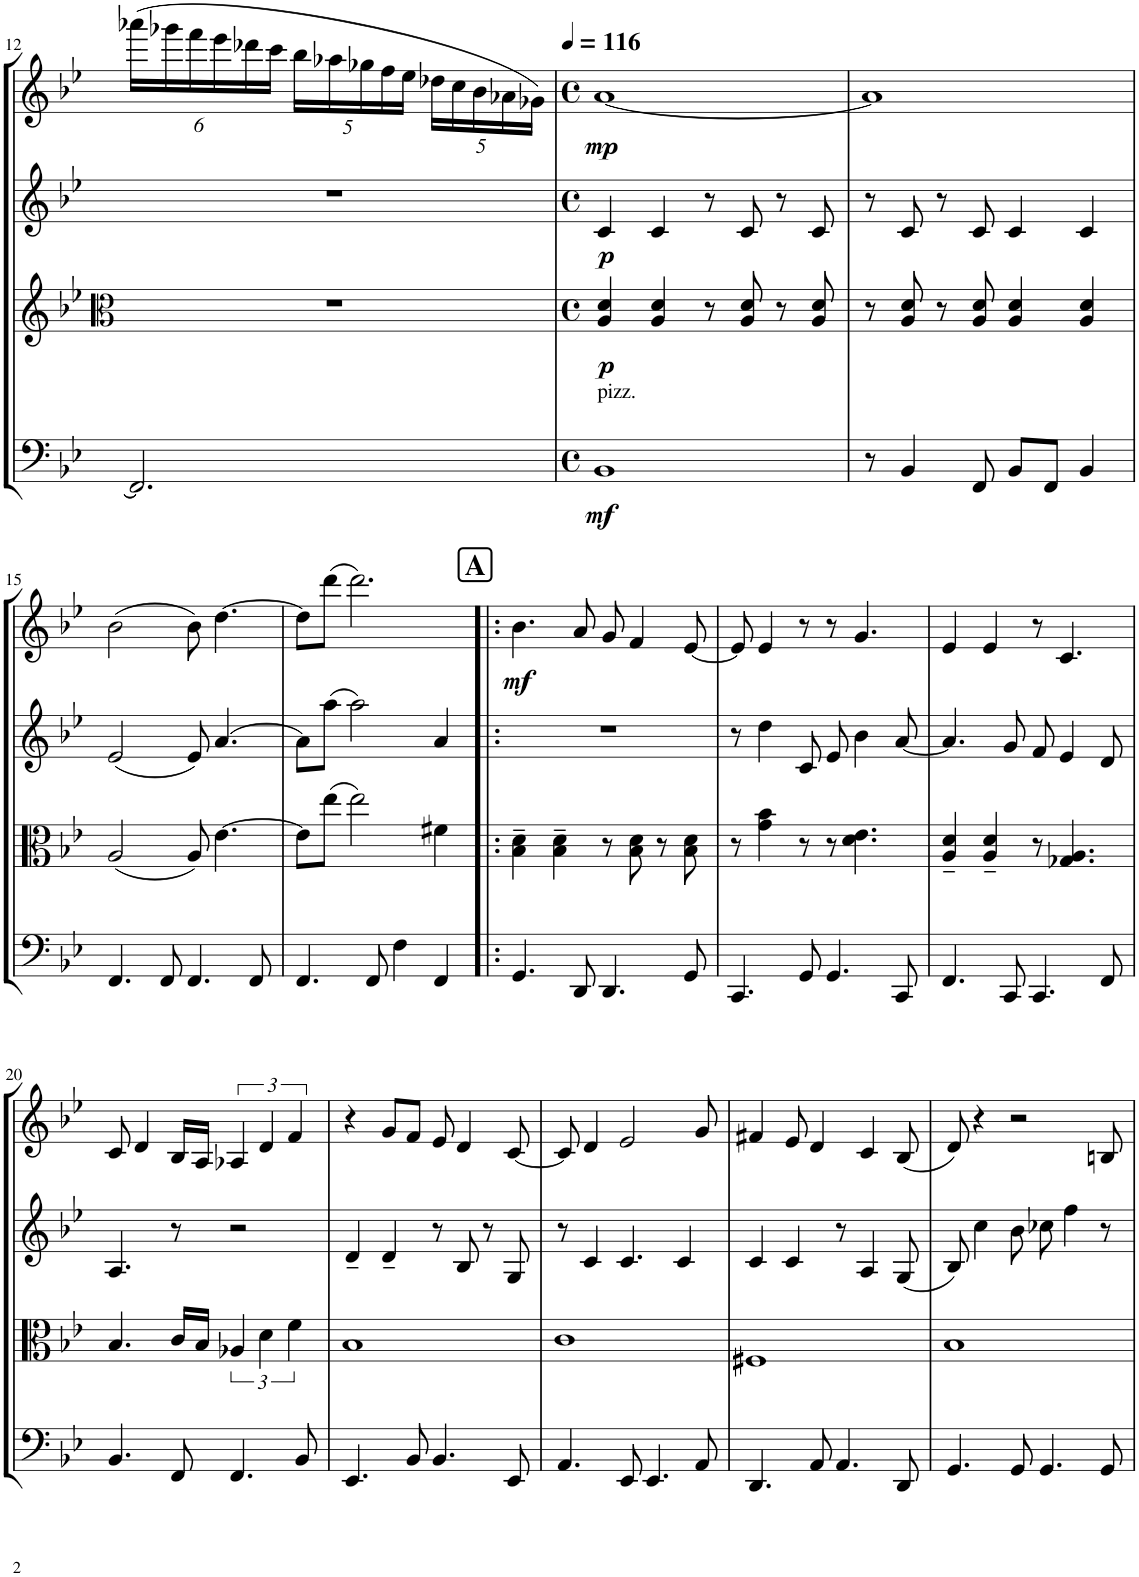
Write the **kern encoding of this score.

**kern	**dynam	**kern	**dynam	**kern	**dynam	**kern	**dynam
*part4	*part4	*part3	*part3	*part2	*part2	*part1	*part1
*staff4	*staff4	*staff3	*staff3	*staff2	*staff2	*staff1	*staff1
*I"Violoncello	*	*I"Viola	*	*I"Violin II	*	*I"Violin I	*
*I'Vc	*	*I'Vla	*	*I'Vln	*	*I'Vln	*
!!LO:PB:g=z
*clefF4	*	*clefC3	*	*clefG2	*	*clefG2	*
*k[b-e-]	*	*k[b-e-]	*	*k[b-e-]	*	*k[b-e-]	*
*M3/4	*	*M3/4	*	*M3/4	*	*M3/4	*
*	*	*	*	*	*	*Xbrackettup	*
=12	=12	=12	=12	=12	=12	=12	=12
2.FF/]	.	2.r	.	2.r	.	(24aaa-X\LL	.
.	.	.	.	.	.	24ggg-X\	.
.	.	.	.	.	.	24fff\	.
.	.	.	.	.	.	24eee-\	.
.	.	.	.	.	.	24ddd-X\	.
.	.	.	.	.	.	24ccc\JJ	.
.	.	.	.	.	.	20bb-\LL	.
.	.	.	.	.	.	20aa-X\	.
.	.	.	.	.	.	20gg-X\	.
.	.	.	.	.	.	20ff\	.
.	.	.	.	.	.	20ee-\JJ	.
.	.	.	.	.	.	20dd-X\LL	.
.	.	.	.	.	.	20cc\	.
.	.	.	.	.	.	20b-\	.
.	.	.	.	.	.	20a-X\	.
.	.	.	.	.	.	20g-X\JJ)	.
=13	=13	=13	=13	=13	=13	=13	=13
*M4/4	*	*M4/4	*	*M4/4	*	*M4/4	*
*met(c)	*	*met(c)	*	*met(c)	*	*met(c)	*
*	*	*	*	*	*	*MM116	*
!LO:TX:a:t=pizz.	!	!	!	!	!	!	!
!	!LO:DY:b	!	!LO:DY:b	!	!LO:DY:b	!	!LO:DY:b
1BB-	mf	4A/ 4d/	p	4c/	p	[1a	mp
.	.	4A/ 4d/	.	4c/	.	.	.
.	.	8r	.	8r	.	.	.
.	.	8A/ 8d/	.	8c/	.	.	.
.	.	8r	.	8r	.	.	.
.	.	8A/ 8d/	.	8c/	.	.	.
=14	=14	=14	=14	=14	=14	=14	=14
8r	.	8r	.	8r	.	1a]	.
4BB-/	.	8A/ 8d/	.	8c/	.	.	.
.	.	8r	.	8r	.	.	.
8FF/	.	8A/ 8d/	.	8c/	.	.	.
8BB-/L	.	4A/ 4d/	.	4c/	.	.	.
8FF/J	.	.	.	.	.	.	.
4BB-/	.	4A/ 4d/	.	4c/	.	.	.
!!LO:LB:g=z
=15	=15	=15	=15	=15	=15	=15	=15
4.FF/	.	(2A/	.	(2e-/	.	(2b-\	.
8FF/	.	.	.	.	.	.	.
4.FF/	.	8A/)	.	8e-/)	.	8b-\)	.
.	.	[4.e-\	.	[4.a/	.	[4.dd\	.
8FF/	.	.	.	.	.	.	.
=16	=16	=16	=16	=16	=16	=16	=16
4.FF/	.	8e-\L]	.	8a\L]	.	8dd\L]	.
.	.	(8ee-\J	.	(8aa\J	.	(8ddd\J	.
.	.	2ee-\)	.	2aa\)	.	2.ddd\)	.
8FF/	.	.	.	.	.	.	.
4F\	.	.	.	.	.	.	.
4FF/	.	4f#X\	.	4a/	.	.	.
!!LO:REH:place=s1:a:B:cj:fs=14:t=A
=17!|:	=17!|:	=17!|:	=17!|:	=17!|:	=17!|:	=17!|:	=17!|:
!	!	!	!	!	!	!	!LO:DY:b
4.GG/	.	4B-\~ 4d\~	.	1r	.	4.b-\	mf
.	.	4B-\~ 4d\~	.	.	.	.	.
8DD/	.	.	.	.	.	8a/	.
4.DD/	.	8r	.	.	.	8g/	.
.	.	8B-\ 8d\	.	.	.	4f/	.
.	.	8r	.	.	.	.	.
8GG/	.	8B-\ 8d\	.	.	.	[8e-/	.
=18	=18	=18	=18	=18	=18	=18	=18
4.CC/	.	8r	.	8r	.	8e-/]	.
.	.	4g\ 4b-\	.	4dd\	.	4e-/	.
8GG/	.	8r	.	8c/	.	8r	.
4.GG/	.	8r	.	8e-/	.	8r	.
.	.	4.d\ 4.e-\	.	4b-\	.	4.g/	.
8CC/	.	.	.	[8a/	.	.	.
=19	=19	=19	=19	=19	=19	=19	=19
4.FF/	.	4A/~ 4d/~	.	4.a/]	.	4e-/	.
.	.	4A/~ 4d/~	.	.	.	4e-/	.
8CC/	.	.	.	8g/	.	.	.
4.CC/	.	8r	.	8f/	.	8r	.
.	.	4.G-X/ 4.A/	.	4e-/	.	4.c/	.
8FF/	.	.	.	8d/	.	.	.
!!LO:LB:g=z
=20	=20	=20	=20	=20	=20	=20	=20
4.BB-/	.	4.B-/	.	4.A/	.	8c/	.
.	.	.	.	.	.	4d/	.
8FF/	.	16c/LL	.	8r	.	16B-/LL	.
.	.	16B-/JJ	.	.	.	16A/JJ	.
*	*	*	*	*	*	*brackettup	*
4.FF/	.	6A-X/	.	2r	.	6A-X/	.
.	.	6d\	.	.	.	6d/	.
.	.	6f\	.	.	.	6f/	.
8BB-/	.	.	.	.	.	.	.
=21	=21	=21	=21	=21	=21	=21	=21
4.EE-/	.	1B-	.	4d~/	.	4r	.
.	.	.	.	4d~/	.	8g/L	.
8BB-/	.	.	.	.	.	8f/J	.
4.BB-/	.	.	.	8r	.	8e-/	.
.	.	.	.	8B-/	.	4d/	.
.	.	.	.	8r	.	.	.
8EE-/	.	.	.	8G/	.	[8c/	.
=22	=22	=22	=22	=22	=22	=22	=22
4.AA/	.	1c	.	8r	.	8c/]	.
.	.	.	.	4c/	.	4d/	.
8EE-/	.	.	.	4.c/	.	2e-/	.
4.EE-/	.	.	.	.	.	.	.
.	.	.	.	4c/	.	.	.
8AA/	.	.	.	.	.	8g/	.
=23	=23	=23	=23	=23	=23	=23	=23
4.DD/	.	1F#X	.	4c/	.	4f#X/	.
.	.	.	.	4c/	.	8e-/	.
8AA/	.	.	.	.	.	4d/	.
4.AA/	.	.	.	8r	.	.	.
.	.	.	.	4A/	.	4c/	.
8DD/	.	.	.	(8G/	.	(8B-/	.
=24	=24	=24	=24	=24	=24	=24	=24
4.GG/	.	1B-	.	8B-/)	.	8d/)	.
.	.	.	.	4cc\	.	4r	.
8GG/	.	.	.	8b-\	.	2r	.
4.GG/	.	.	.	8cc-X\	.	.	.
.	.	.	.	4ff\	.	.	.
8GG/	.	.	.	8r	.	8Bn/	.
=	=	=	=	=	=	=	=
*-	*-	*-	*-	*-	*-	*-	*-
